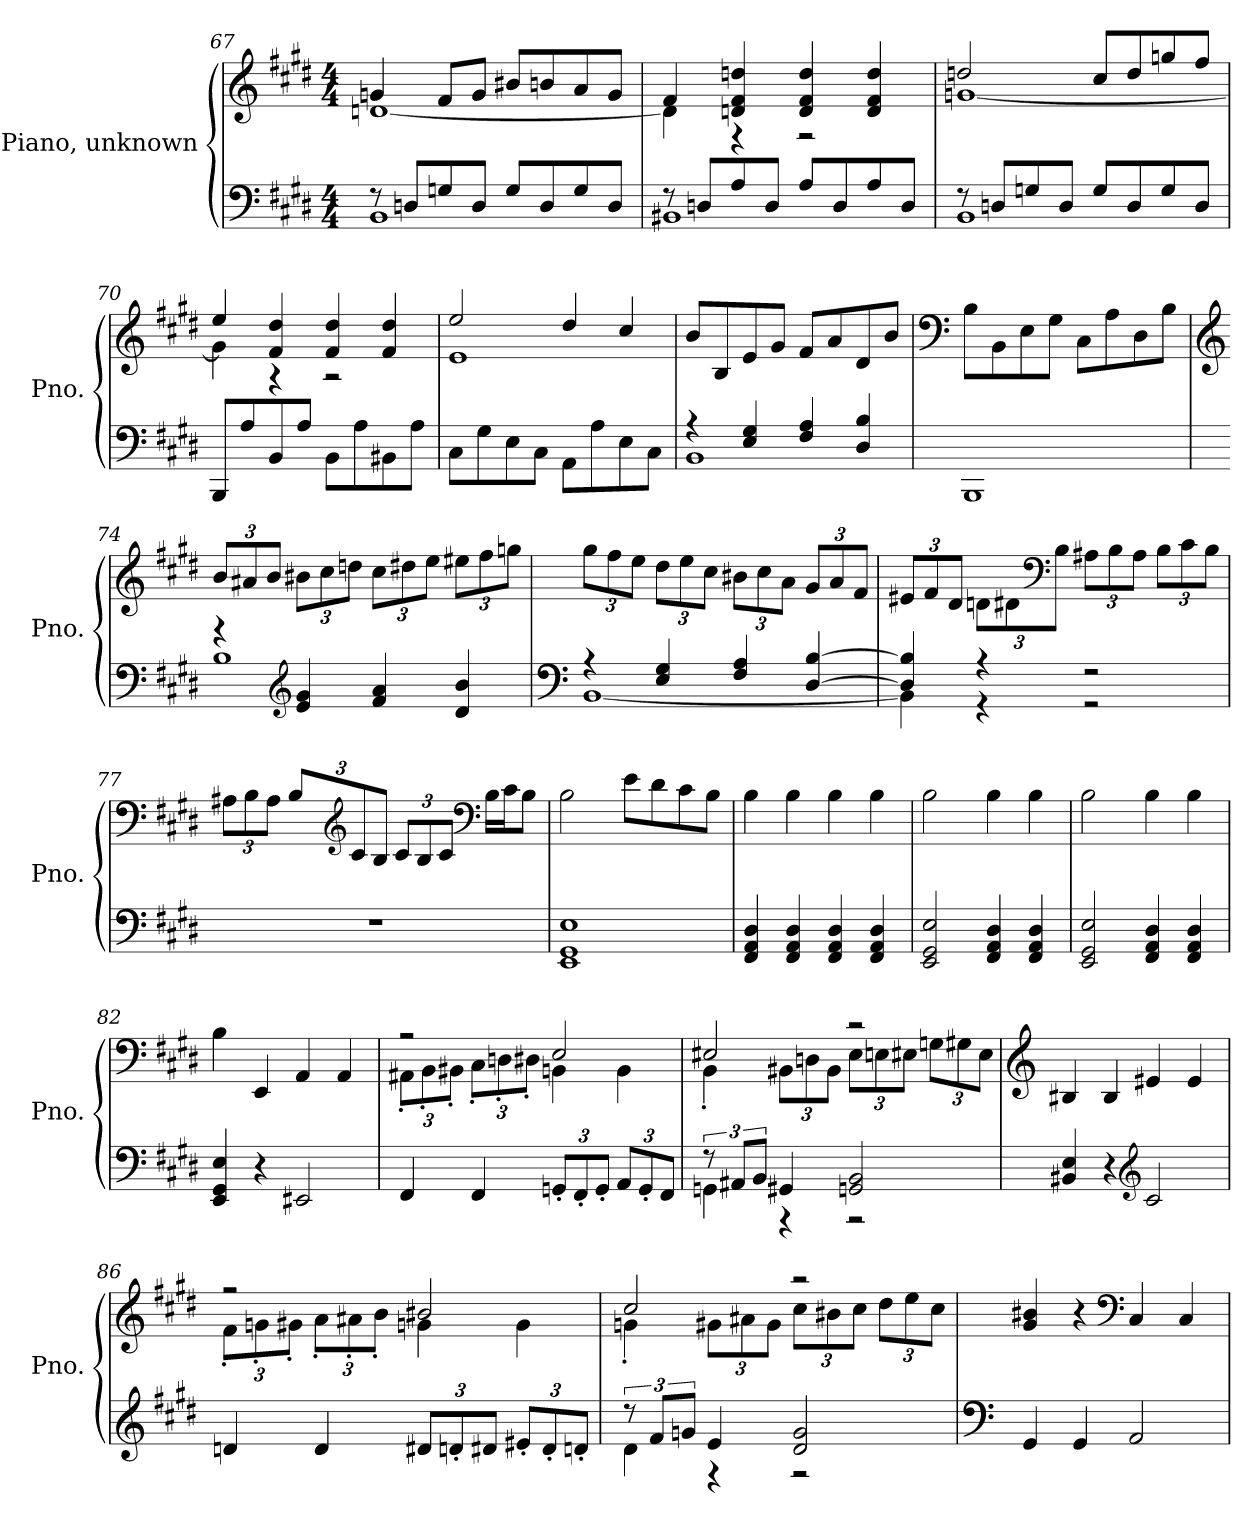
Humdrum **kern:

**kern	**kern
*part1	*part1
*staff2	*staff1
*I"Piano, unknown	*
*I'Pno.	*
!!LO:LB:g=z
*clefF4	*clefG2
*k[f#c#g#d#]	*k[f#c#g#d#]
*M4/4	*M4/4
=67	=67
*^	*^
8r	1BB	4gn/	[1dn
8Dn/L	.	.	.
8Gn/	.	8f#/L	.
8D/J	.	8g/J	.
8G/L	.	8b#X/L	.
8D/	.	8bn/	.
8G/	.	8a/	.
8D/J	.	8g/J	.
=68	=68	=68	=68
8r	1BB#X	4f#/	4d\]
8Dn/L	.	.	.
8A/	.	4dn/ 4f#/ 4ddn/	4r
8D/J	.	.	.
8A/L	.	4d/ 4f#/ 4dd/	2r
8D/	.	.	.
8A/	.	4d/ 4f#/ 4dd/	.
8D/J	.	.	.
=69	=69	=69	=69
8r	1BB	2ddn/	[1gn
8Dn/L	.	.	.
8Gn/	.	.	.
8D/J	.	.	.
8G/L	.	8cc#/L	.
8D/	.	8dd/	.
8G/	.	8ggn/	.
8D/J	.	8ff#/J	.
*v	*v	*	*
=70	=70	=70
8BBB/L	4ee/	4g\]
8A/	.	.
8BB/	4f#/ 4dd#/	4r
8A/J	.	.
8BB\L	4f#/ 4dd#/	2r
8A\	.	.
8BB#X\	4f#/ 4dd#/	.
8A\J	.	.
!!LO:LB:g=z	!!
=71	=71	=71
8C#\L	2ee/	1e
8G#\	.	.
8E\	.	.
8C#\J	.	.
8AA\L	4dd#/	.
8A\	.	.
8E\	4cc#/	.
8C#\J	.	.
*	*v	*v
=72	=72
*^	*
4r	1BB	8b/L
.	.	8B/
4E/ 4G#/	.	8e/
.	.	8g#/J
4F#/ 4A/	.	8f#/L
.	.	8a/
4D#/ 4B/	.	8d#/
.	.	8b/J
*v	*v	*
=73	=73
*	*clefF4
1BBB	8B\L
.	8BB\
.	8E\
.	8G#\J
.	8C#\L
.	8A\
.	8D#\
.	8B\J
!!LO:LB:g=z
=74	=74
*	*clefG2
*^	*
*	*	*Xbrackettup
4r	1B	12b/L
.	.	12a#X/
.	.	12b/J
*clefG2	*	*
4e/ 4g#/	.	12b#X\L
.	.	12cc#\
.	.	12ddn\J
4f#/ 4a/	.	12cc#\L
.	.	12dd#X\
.	.	12ee\J
4d#/ 4b/	.	12ee#X\L
.	.	12ff#\
.	.	12ggn\J
=75	=75	=75
*clefF4	*	*
4r	[1BB	12gg#\L
.	.	12ff#\
.	.	12ee\J
4E/ 4G#/	.	12dd#\L
.	.	12ee\
.	.	12cc#\J
4F#/ 4A/	.	12b#X\L
.	.	12cc#\
.	.	12a\J
[4D#/ [4B/	.	12g#/L
.	.	12a/
.	.	12f#/J
!!LO:LB:g=z
=76	=76	=76
4D#/] 4B/]	4BB\]	12e#X/L
.	.	12f#/
.	.	12d#/J
4r	4r	12dn\L
.	.	12d#X\
*	*	*clefF4
.	.	12B\J
2r	2r	12A#X\L
.	.	12B\
.	.	12A#\J
.	.	12B\L
.	.	12c#\
.	.	12B\J
*v	*v	*
=77	=77
1r	12A#X\L
.	12B\
.	12A#\J
.	12B/L
*	*clefG2
.	12c#/
.	12B/J
.	12c#/L
.	12B/
.	12c#/J
*	*clefF4
.	16B\LL
.	16c#\J
.	8B\J
=78	=78
1EE 1GG# 1E	2B\
.	8e\L
.	8d#\
.	8c#\
.	8B\J
!!LO:LB:g=z
=79	=79
4FF#/ 4AA/ 4D#/	4B\
4FF#/ 4AA/ 4D#/	4B\
4FF#/ 4AA/ 4D#/	4B\
4FF#/ 4AA/ 4D#/	4B\
=80	=80
2EE/ 2GG#/ 2E/	2B\
4FF#/ 4AA/ 4D#/	4B\
4FF#/ 4AA/ 4D#/	4B\
=81	=81
2EE/ 2GG#/ 2E/	2B\
4FF#/ 4AA/ 4D#/	4B\
4FF#/ 4AA/ 4D#/	4B\
=82	=82
4EE/ 4GG#/ 4E/	4B\
4r	4EE/
2EE#X/	4AA/
.	4AA/
=83	=83
*	*^
4FF#/	2r	12AA#X'\L
.	.	12BB'\
.	.	12BB#X'\J
4FF#/	.	12C#'\L
.	.	12Dn'\
.	.	12D#X'\J
*Xbrackettup	*	*
12GGn'/L	2E/	4BBn\
12FF#'/	.	.
12GG'/J	.	.
12AA/L	.	4BB\
12GG'/	.	.
12FF#/J	.	.
!!LO:PB:g=z	!!
=84	=84	=84
*brackettup	*	*
*^	*	*
12r	4GGn\	2E#X/	4BB'\
12AA#X/L	.	.	.
12BB/J	.	.	.
4GG#X/	4r	.	12BB#X\L
.	.	.	12Dn\
.	.	.	12BB#\J
2GGn/ 2BB/	2r	2r	12E#\L
.	.	.	12En\
.	.	.	12E#X\J
.	.	.	12Gn\L
.	.	.	12G#X\
.	.	.	12E#\J
*v	*v	*	*
*	*v	*v
=85	=85
*	*clefG2
4BB#X/ 4E/	4B#X/
4r	4B#/
*clefG2	*
2c#/	4e#X/
.	4e#/
!!LO:LB:g=z
=86	=86
*	*^
4dn/	2r	12f#'\L
.	.	12gn'\
.	.	12g#X'\J
4d/	.	12a'\L
.	.	12a#X'\
.	.	12b'\J
*Xbrackettup	*	*
12d#X/L	2b#X/	4gn\
12dn'/	.	.
12d#X/J	.	.
12e#X'/L	.	4g\
12d#'/	.	.
12dn'/J	.	.
=87	=87	=87
*brackettup	*	*
*^	*	*
12r	4d#\	2cc#/	4gn'\
12f#/L	.	.	.
12gn/J	.	.	.
4e/	4r	.	12g#X\L
.	.	.	12a#X\
.	.	.	12g#\J
2d#/ 2g/	2r	2r	12cc#\L
.	.	.	12b#X\
.	.	.	12cc#\J
.	.	.	12dd#\L
.	.	.	12ee\
.	.	.	12cc#\J
*v	*v	*	*
*	*v	*v
=88	=88
*clefF4	*
4GG#/	4g#/ 4b#X/
4GG#/	4r
*	*clefF4
2AA/	4C#/
.	4C#/
=	=
*-	*-
